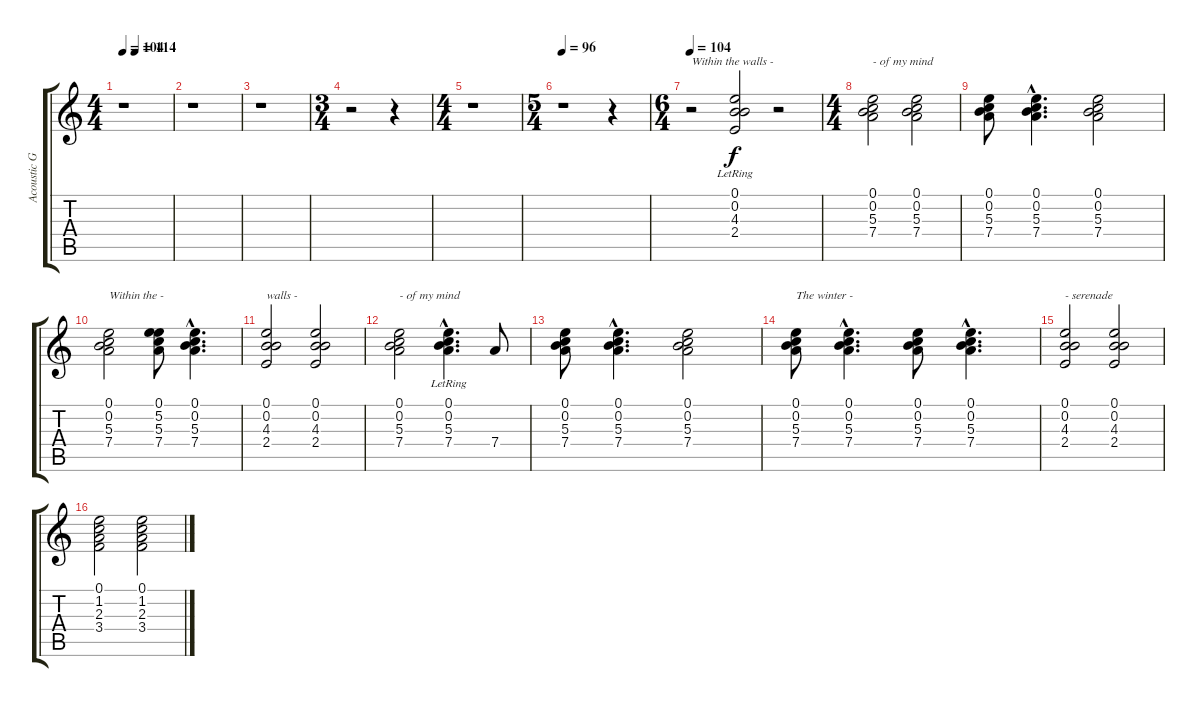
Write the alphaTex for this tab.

\track ("Acoustic Guitar 2" "Acoustic G") {instrument acousticguitarnylon}
\staff {score tabs}
\tuning (E4 B3 G3 D3 A2 E2) {hide}
\ts (4 4)
\tempo 104
\tempo (114 0.25)
\clef g2
\ks c
r.1{dy mp} |
r.1 |
r.1 |
\ts (3 4)
r.2 r.4 |
\ts (4 4)
r.1 |
\ts (5 4)
\tempo 96
r.1 r.4 |
\ts (6 4)
\tempo 104
r.2{txt "Within the walls -"} (0.1{lr} 0.2{lr} 4.3{lr} 2.4{lr}).2{dy f} r.2 |
\ts (4 4)
(0.1 0.2 5.3 7.4).2{txt "- of my mind"} (0.1 0.2 5.3 7.4).2 |
(0.1 0.2 5.3 7.4).8 (0.1{hac} 0.2{hac} 5.3{hac} 7.4{hac}).4{d} (0.1 0.2 5.3 7.4).2 |
(0.1 0.2 5.3 7.4).2{txt "Within the -"} (0.1 5.2 5.3 7.4).8 (0.1{hac} 0.2{hac} 5.3{hac} 7.4{hac}).4{d} |
(0.1 0.2 4.3 2.4).2{txt "walls -"} (0.1 0.2 4.3 2.4).2 |
(0.1 0.2 5.3 7.4).2{txt "- of my mind"} (0.1{hac lr} 0.2{hac lr} 5.3{hac lr} 7.4{hac lr}).4{d} 7.4.8 |
(0.1 0.2 5.3 7.4).8 (0.1{hac} 0.2{hac} 5.3{hac} 7.4{hac}).4{d} (0.1 0.2 5.3 7.4).2 |
(0.1 0.2 5.3 7.4).8{txt "The winter -"} (0.1{hac} 0.2{hac} 5.3{hac} 7.4{hac}).4{d} (0.1 0.2 5.3 7.4).8 (0.1{hac} 0.2{hac} 5.3{hac} 7.4{hac}).4{d} |
(0.1 0.2 4.3 2.4).2{txt "- serenade"} (0.1 0.2 4.3 2.4).2 |
(0.1 1.2 2.3 3.4).2 (0.1 1.2 2.3 3.4).2
